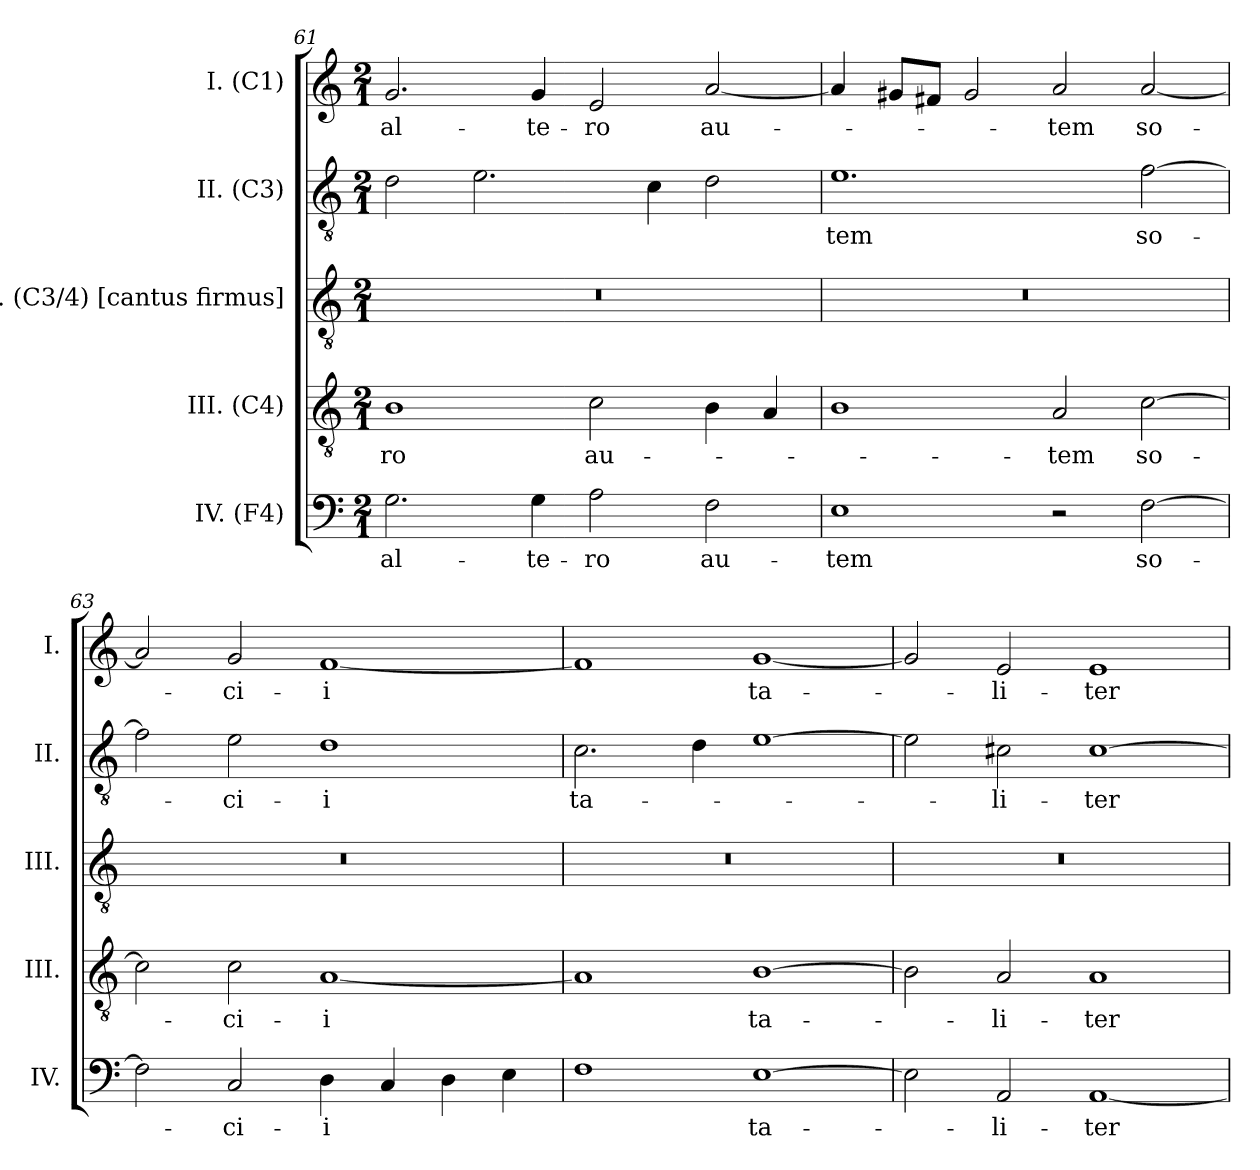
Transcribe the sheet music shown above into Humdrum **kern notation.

**kern	**text	**kern	**text	**kern	**kern	**text	**kern	**text
*part5	*part5	*part4	*part4	*part3	*part2	*part2	*part1	*part1
*staff5	*staff5	*staff4	*staff4	*staff3	*staff2	*staff2	*staff1	*staff1
*I"IV. (F4)	*	*I"III. (C4)	*	*I"III. (C3/4) [cantus firmus]	*I"II. (C3)	*	*I"I. (C1)	*
*I'IV.	*	*I'III.	*	*I'III.	*I'II.	*	*I'I.	*
*clefF4	*	*clefGv2	*	*clefGv2	*clefGv2	*	*clefG2	*
*	*	*ITrd7c12	*	*ITrd7c12	*	*	*	*
*k[]	*	*k[]	*	*k[]	*k[]	*	*k[]	*
*C:	*	*C:	*	*C:	*C:	*	*C:	*
*M2/1	*	*M2/1	*	*M2/1	*M2/1	*	*M2/1	*
=61	=61	=61	=61	=61	=61	=61	=61	=61
!	!LO:LY:b:color=#000000	!	!	!	!	!	!	!
!	!	!	!LO:LY:b:color=#000000	!LO:N:vis=1	!	!	!	!
!	!	!	!	!	!	!	!	!LO:LY:b:color=#000000
2.Gi\	al-	1BBi	-ro	0r	2di\	.	2.gi/	al-
.	.	.	.	.	2.ei\	.	.	.
!	!LO:LY:b:color=#000000	!	!	!	!	!	!	!
!	!	!	!	!	!	!	!	!LO:LY:b:color=#000000
4Gi\	-te-	.	.	.	.	.	4gi/	-te-
!	!LO:LY:b:color=#000000	!	!	!	!	!	!	!
!	!	!	!LO:LY:b:color=#000000	!	!	!	!	!
!	!	!	!	!	!	!	!	!LO:LY:b:color=#000000
2Ai\	-ro	2Ci\	au-	.	.	.	2ei/	-ro
.	.	.	.	.	4ci\	.	.	.
!	!LO:LY:b:color=#000000	!	!	!	!	!	!	!
!	!	!	!	!	!	!	!	!LO:LY:b:color=#000000
2Fi\	au-	4BBi\	.	.	2di\	.	[2ai/	au-
.	.	4AAi/	.	.	.	.	.	.
=62	=62	=62	=62	=62	=62	=62	=62	=62
!	!LO:LY:b:color=#000000	!	!	!LO:N:vis=1	!	!	!	!
!	!	!	!	!	!	!LO:LY:b:color=#000000	!	!
1Ei	-tem	1BBi	.	0r	1.ei	-tem	4ai/]	.
.	.	.	.	.	.	.	8g#Xi/L	.
.	.	.	.	.	.	.	8f#i/J	.
.	.	.	.	.	.	.	2g#i/	.
!	!	!	!LO:LY:b:color=#000000	!	!	!	!	!
!	!	!	!	!	!	!	!	!LO:LY:b:color=#000000
2r	.	2AAi/	-tem	.	.	.	2ai/	-tem
!	!LO:LY:b:color=#000000	!	!	!	!	!	!	!
!	!	!	!LO:LY:b:color=#000000	!	!	!	!	!
!	!	!	!	!	!	!LO:LY:b:color=#000000	!	!
!	!	!	!	!	!	!	!	!LO:LY:b:color=#000000
[2Fi\	so-	[2Ci\	so-	.	[2fi\	so-	[2ai/	so-
!!LO:PB:g=z
=63	=63	=63	=63	=63	=63	=63	=63	=63
!	!	!	!	!LO:N:vis=1	!	!	!	!
2Fi\]	.	2Ci\]	.	0r	2fi\]	.	2ai/]	.
!	!LO:LY:b:color=#000000	!	!	!	!	!	!	!
!	!	!	!LO:LY:b:color=#000000	!	!	!	!	!
!	!	!	!	!	!	!LO:LY:b:color=#000000	!	!
!	!	!	!	!	!	!	!	!LO:LY:b:color=#000000
2Ci/	-ci-	2Ci\	-ci-	.	2ei\	-ci-	2gi/	-ci-
!	!LO:LY:b:color=#000000	!	!	!	!	!	!	!
!	!	!	!LO:LY:b:color=#000000	!	!	!	!	!
!	!	!	!	!	!	!LO:LY:b:color=#000000	!	!
!	!	!	!	!	!	!	!	!LO:LY:b:color=#000000
4Di\	-i	[1AAi	-i	.	1di	-i	[1fi	-i
4Ci/	.	.	.	.	.	.	.	.
4Di\	.	.	.	.	.	.	.	.
4Ei\	.	.	.	.	.	.	.	.
=64	=64	=64	=64	=64	=64	=64	=64	=64
!	!	!	!	!LO:N:vis=1	!	!	!	!
!	!	!	!	!	!	!LO:LY:b:color=#000000	!	!
1Fi	.	1AAi]	.	0r	2.ci\	ta-	1fi]	.
.	.	.	.	.	4di\	.	.	.
!	!LO:LY:b:color=#000000	!	!	!	!	!	!	!
!	!	!	!LO:LY:b:color=#000000	!	!	!	!	!
!	!	!	!	!	!	!	!	!LO:LY:b:color=#000000
[1Ei	ta-	[1BBi	ta-	.	[1ei	.	[1gi	ta-
=65	=65	=65	=65	=65	=65	=65	=65	=65
!	!	!	!	!LO:N:vis=1	!	!	!	!
2Ei\]	.	2BBi\]	.	0r	2ei\]	.	2gi/]	.
!	!LO:LY:b:color=#000000	!	!	!	!	!	!	!
!	!	!	!LO:LY:b:color=#000000	!	!	!	!	!
!	!	!	!	!	!	!LO:LY:b:color=#000000	!	!
!	!	!	!	!	!	!	!	!LO:LY:b:color=#000000
2AAi/	-li-	2AAi/	-li-	.	2c#Xi\	-li-	2ei/	-li-
!	!LO:LY:b:color=#000000	!	!	!	!	!	!	!
!	!	!	!LO:LY:b:color=#000000	!	!	!	!	!
!	!	!	!	!	!	!LO:LY:b:color=#000000	!	!
!	!	!	!	!	!	!	!	!LO:LY:b:color=#000000
[1AAi	-ter	1AAi	-ter	.	[1c#i	-ter	1ei	-ter
=	=	=	=	=	=	=	=	=
*-	*-	*-	*-	*-	*-	*-	*-	*-
